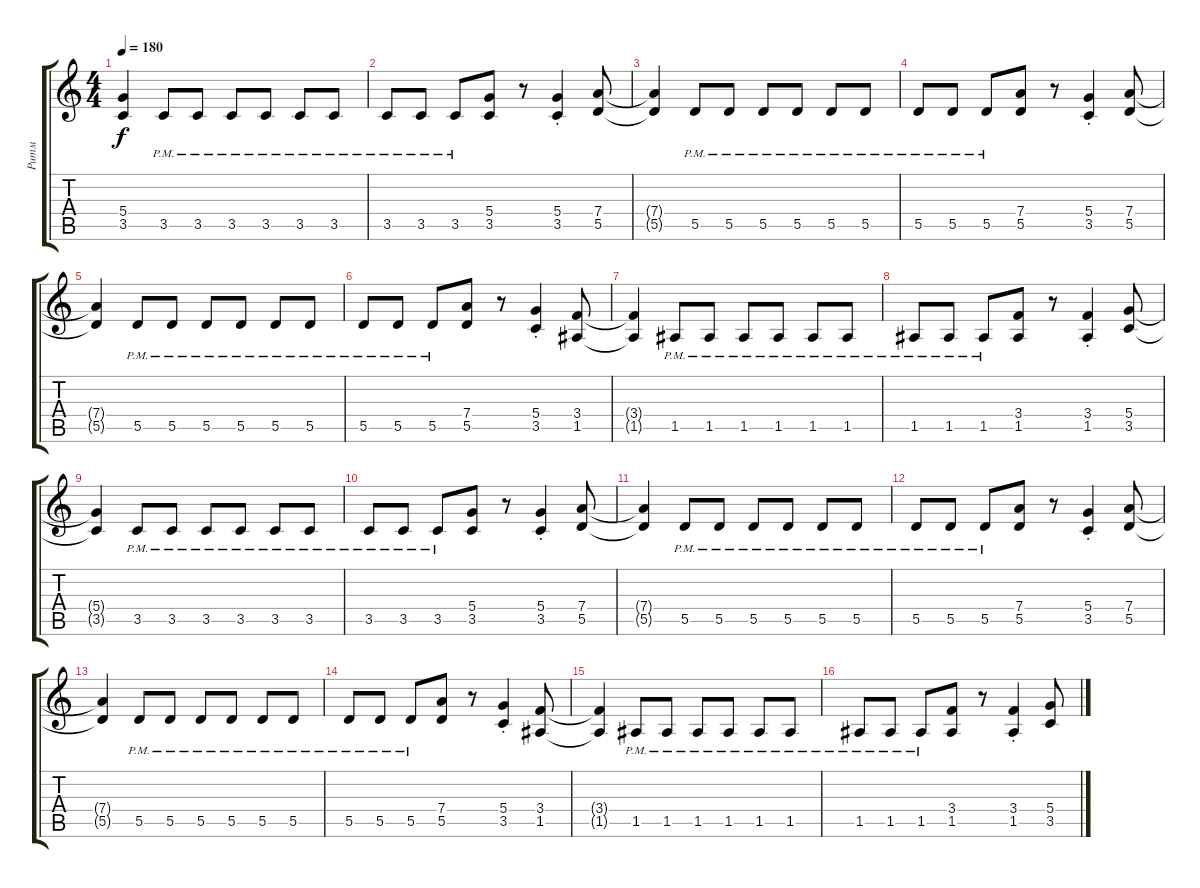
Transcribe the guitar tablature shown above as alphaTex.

\track ("Ритм" "Ритм") {instrument overdrivenguitar}
\staff {score tabs}
\tuning (E4 B3 G3 D3 A2 E2) {hide}
\ts (4 4)
\tempo 180
\clef g2
\ks c
(5.4{t} 3.5{t}).4{dy f} 3.5{pm}.8 3.5{pm}.8 3.5{pm}.8 3.5{pm}.8 3.5{pm}.8 3.5{pm}.8 |
3.5{pm}.8 3.5{pm}.8 3.5{pm}.8 (5.4 3.5).8 r.8 (5.4{st} 3.5{st}).4 (7.4 5.5).8 |
(7.4{t} 5.5{t}).4 5.5{pm}.8 5.5{pm}.8 5.5{pm}.8 5.5{pm}.8 5.5{pm}.8 5.5{pm}.8 |
5.5{pm}.8 5.5{pm}.8 5.5{pm}.8 (7.4 5.5).8 r.8 (5.4{st} 3.5{st}).4 (7.4 5.5).8 |
(7.4{t} 5.5{t}).4 5.5{pm}.8 5.5{pm}.8 5.5{pm}.8 5.5{pm}.8 5.5{pm}.8 5.5{pm}.8 |
5.5{pm}.8 5.5{pm}.8 5.5{pm}.8 (7.4 5.5).8 r.8 (5.4{st} 3.5{st}).4 (3.4 1.5).8 |
(3.4{t} 1.5{t}).4 1.5{pm}.8 1.5{pm}.8 1.5{pm}.8 1.5{pm}.8 1.5{pm}.8 1.5{pm}.8 |
1.5{pm}.8 1.5{pm}.8 1.5{pm}.8 (3.4 1.5).8 r.8 (3.4{st} 1.5{st}).4 (5.4 3.5).8 |
(5.4{t} 3.5{t}).4 3.5{pm}.8 3.5{pm}.8 3.5{pm}.8 3.5{pm}.8 3.5{pm}.8 3.5{pm}.8 |
3.5{pm}.8 3.5{pm}.8 3.5{pm}.8 (5.4 3.5).8 r.8 (5.4{st} 3.5{st}).4 (7.4 5.5).8 |
(7.4{t} 5.5{t}).4 5.5{pm}.8 5.5{pm}.8 5.5{pm}.8 5.5{pm}.8 5.5{pm}.8 5.5{pm}.8 |
5.5{pm}.8 5.5{pm}.8 5.5{pm}.8 (7.4 5.5).8 r.8 (5.4{st} 3.5{st}).4 (7.4 5.5).8 |
(7.4{t} 5.5{t}).4 5.5{pm}.8 5.5{pm}.8 5.5{pm}.8 5.5{pm}.8 5.5{pm}.8 5.5{pm}.8 |
5.5{pm}.8 5.5{pm}.8 5.5{pm}.8 (7.4 5.5).8 r.8 (5.4{st} 3.5{st}).4 (3.4 1.5).8 |
(3.4{t} 1.5{t}).4 1.5{pm}.8 1.5{pm}.8 1.5{pm}.8 1.5{pm}.8 1.5{pm}.8 1.5{pm}.8 |
1.5{pm}.8 1.5{pm}.8 1.5{pm}.8 (3.4 1.5).8 r.8 (3.4{st} 1.5{st}).4 (5.4 3.5).8
